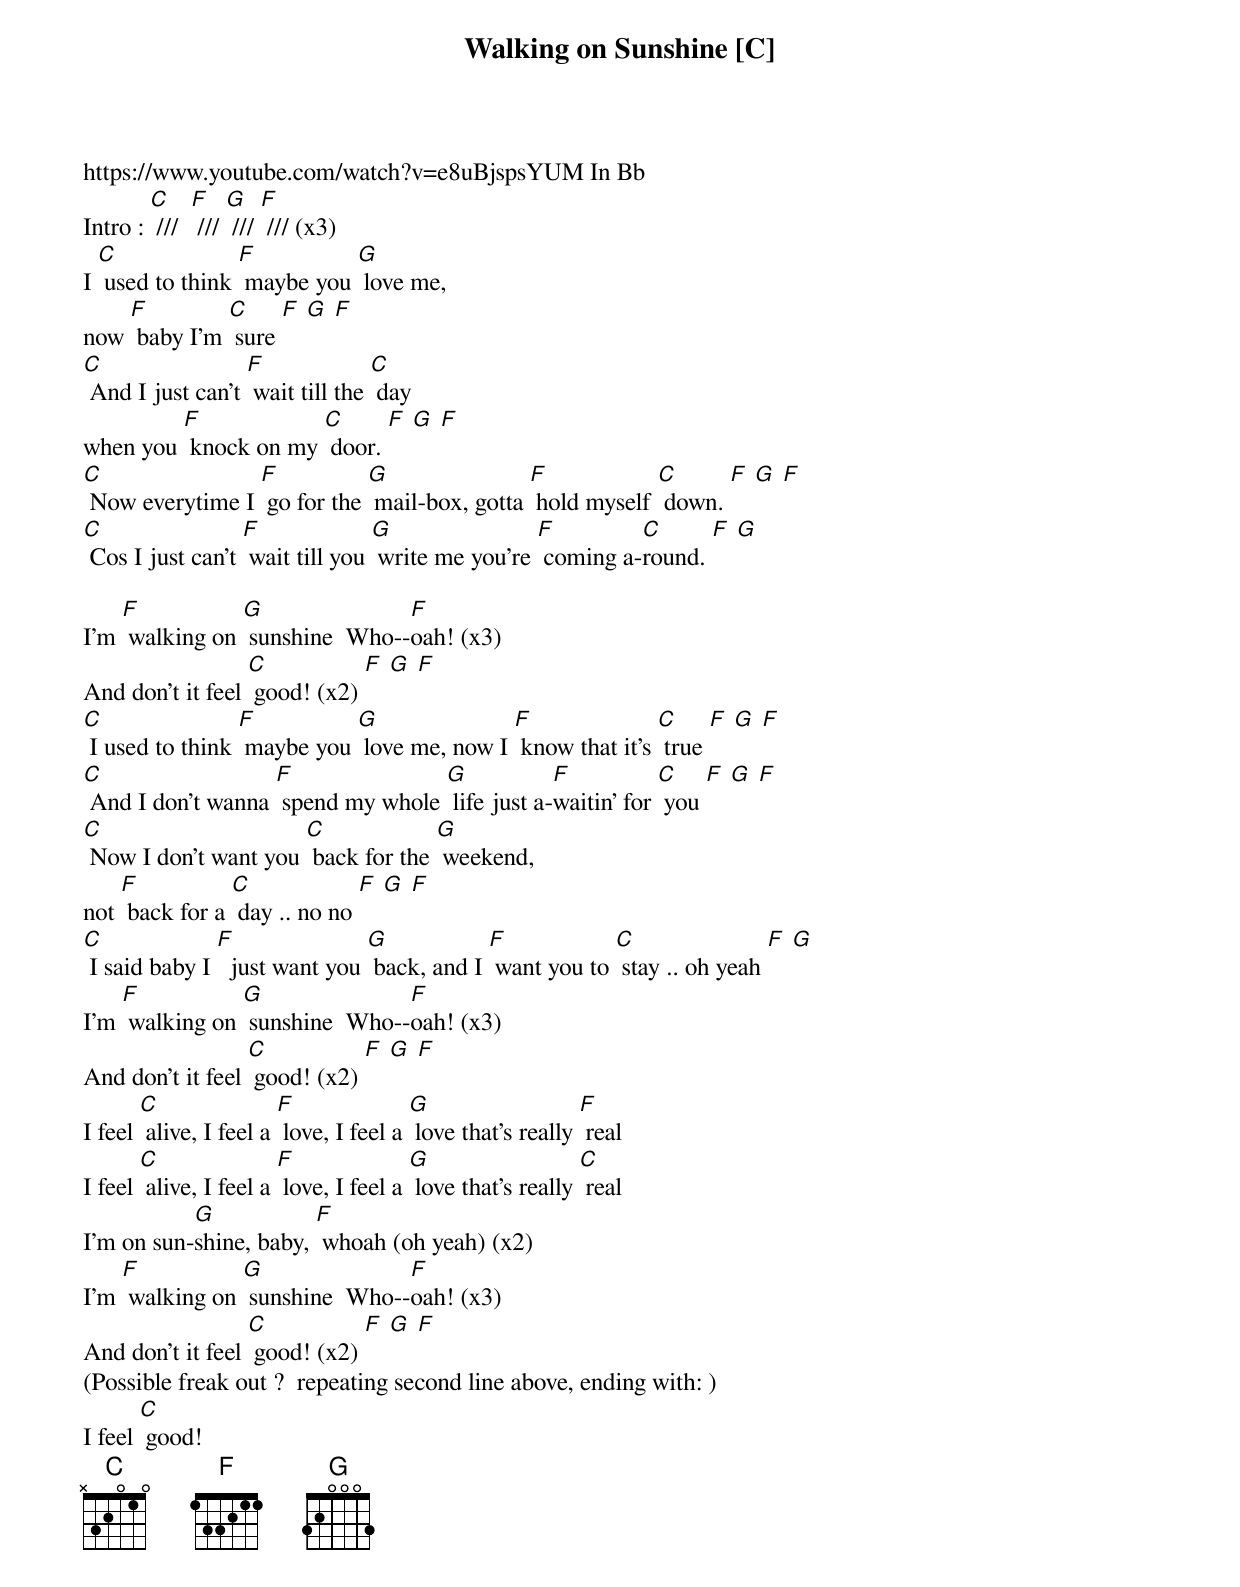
{t: Walking on Sunshine [C] }
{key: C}
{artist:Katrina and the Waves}
https://www.youtube.com/watch?v=e8uBjspsYUM In Bb
{c: }
Intro : [C] ///  [F] /// [G] /// [F] /// (x3)
{c: }
I [C] used to think [F] maybe you [G] love me,
now [F] baby I'm [C] sure [F] [G] [F]
[C] And I just can’t [F] wait till the [C] day
when you [F] knock on my [C] door. [F] [G] [F]
[C] Now everytime I [F] go for the [G] mail-box, gotta [F] hold myself [C] down. [F] [G] [F]
[C] Cos I just can’t [F] wait till you [G] write me you’re [F] coming a-[C]round. [F] [G]
{c: }

I'm [F] walking on [G] sunshine  Who--[F]oah! (x3)
And don't it feel [C] good! (x2) [F] [G] [F]
{c: }
[C] I used to think [F] maybe you [G] love me, now I [F] know that it’s [C] true [F] [G] [F]
[C] And I don't wanna [F] spend my whole [G] life just a-[F]waitin' for [C] you [F] [G] [F]
[C] Now I don't want you [C] back for the [G] weekend,
not [F] back for a [C] day .. no no [F] [G] [F]
[C] I said baby I [F]  just want you [G] back, and I [F] want you to [C] stay .. oh yeah [F] [G]
{c: }
I'm [F] walking on [G] sunshine  Who--[F]oah! (x3)
And don't it feel [C] good! (x2) [F] [G] [F]
{c: }
I feel [C] alive, I feel a [F] love, I feel a [G] love that's really [F] real
I feel [C] alive, I feel a [F] love, I feel a [G] love that's really [C] real
I'm on sun-[G]shine, baby, [F] whoah (oh yeah) (x2)
{c: }
I'm [F] walking on [G] sunshine  Who--[F]oah! (x3)
And don't it feel [C] good! (x2) [F] [G] [F]
{c: }
(Possible freak out ?  repeating second line above, ending with: )
{c: }
I feel [C] good!
